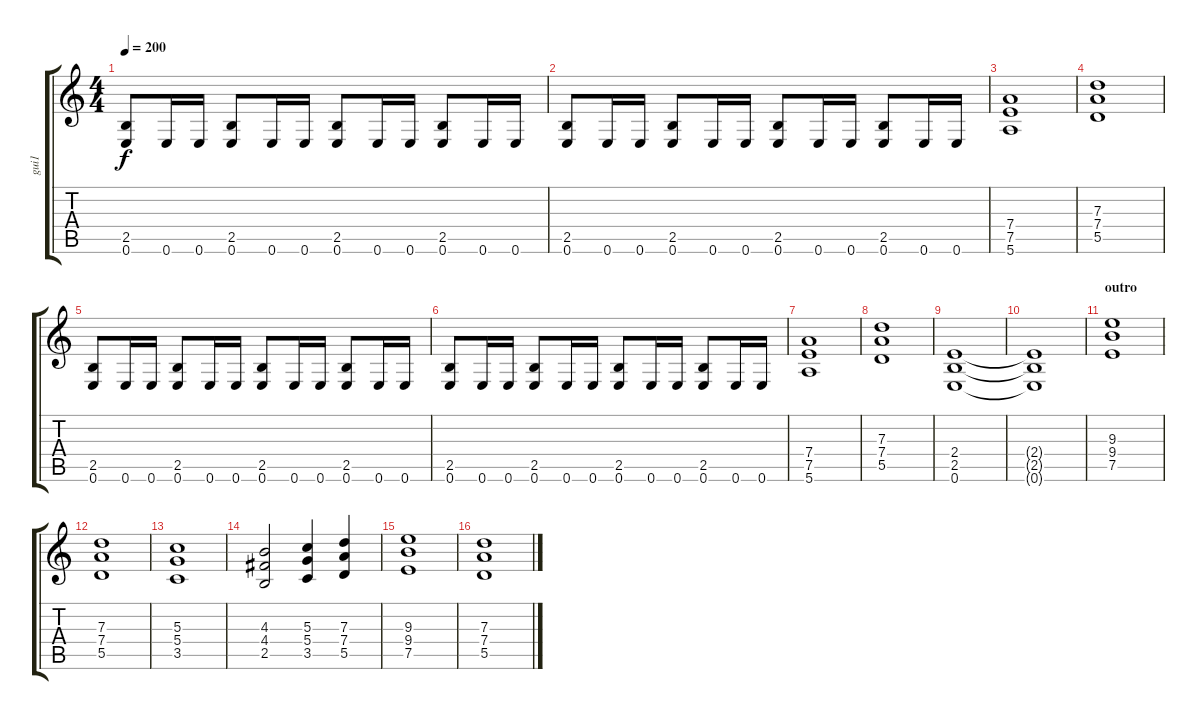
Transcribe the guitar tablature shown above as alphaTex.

\track ("gui1" "gui1") {instrument distortionguitar}
\staff {score tabs}
\tuning (E4 B3 G3 D3 A2 E2) {hide}
\ts (4 4)
\tempo 200
\clef g2
\ks c
(2.5 0.6).8{dy f} 0.6.16 0.6.16 (2.5 0.6).8 0.6.16 0.6.16 (2.5 0.6).8 0.6.16 0.6.16 (2.5 0.6).8 0.6.16 0.6.16 |
(2.5 0.6).8 0.6.16 0.6.16 (2.5 0.6).8 0.6.16 0.6.16 (2.5 0.6).8 0.6.16 0.6.16 (2.5 0.6).8 0.6.16 0.6.16 |
(7.4 7.5 5.6).1 |
(7.3 7.4 5.5).1 |
(2.5 0.6).8 0.6.16 0.6.16 (2.5 0.6).8 0.6.16 0.6.16 (2.5 0.6).8 0.6.16 0.6.16 (2.5 0.6).8 0.6.16 0.6.16 |
(2.5 0.6).8 0.6.16 0.6.16 (2.5 0.6).8 0.6.16 0.6.16 (2.5 0.6).8 0.6.16 0.6.16 (2.5 0.6).8 0.6.16 0.6.16 |
(7.4 7.5 5.6).1 |
(7.3 7.4 5.5).1 |
(2.4 2.5 0.6).1 |
(2.4{t} 2.5{t} 0.6{t}).1 |
\section ("" "outro")
(9.3 9.4 7.5).1 |
(7.3 7.4 5.5).1 |
(5.3 5.4 3.5).1 |
(4.3 4.4 2.5).2 (5.3 5.4 3.5).4 (7.3 7.4 5.5).4 |
(9.3 9.4 7.5).1 |
(7.3 7.4 5.5).1
